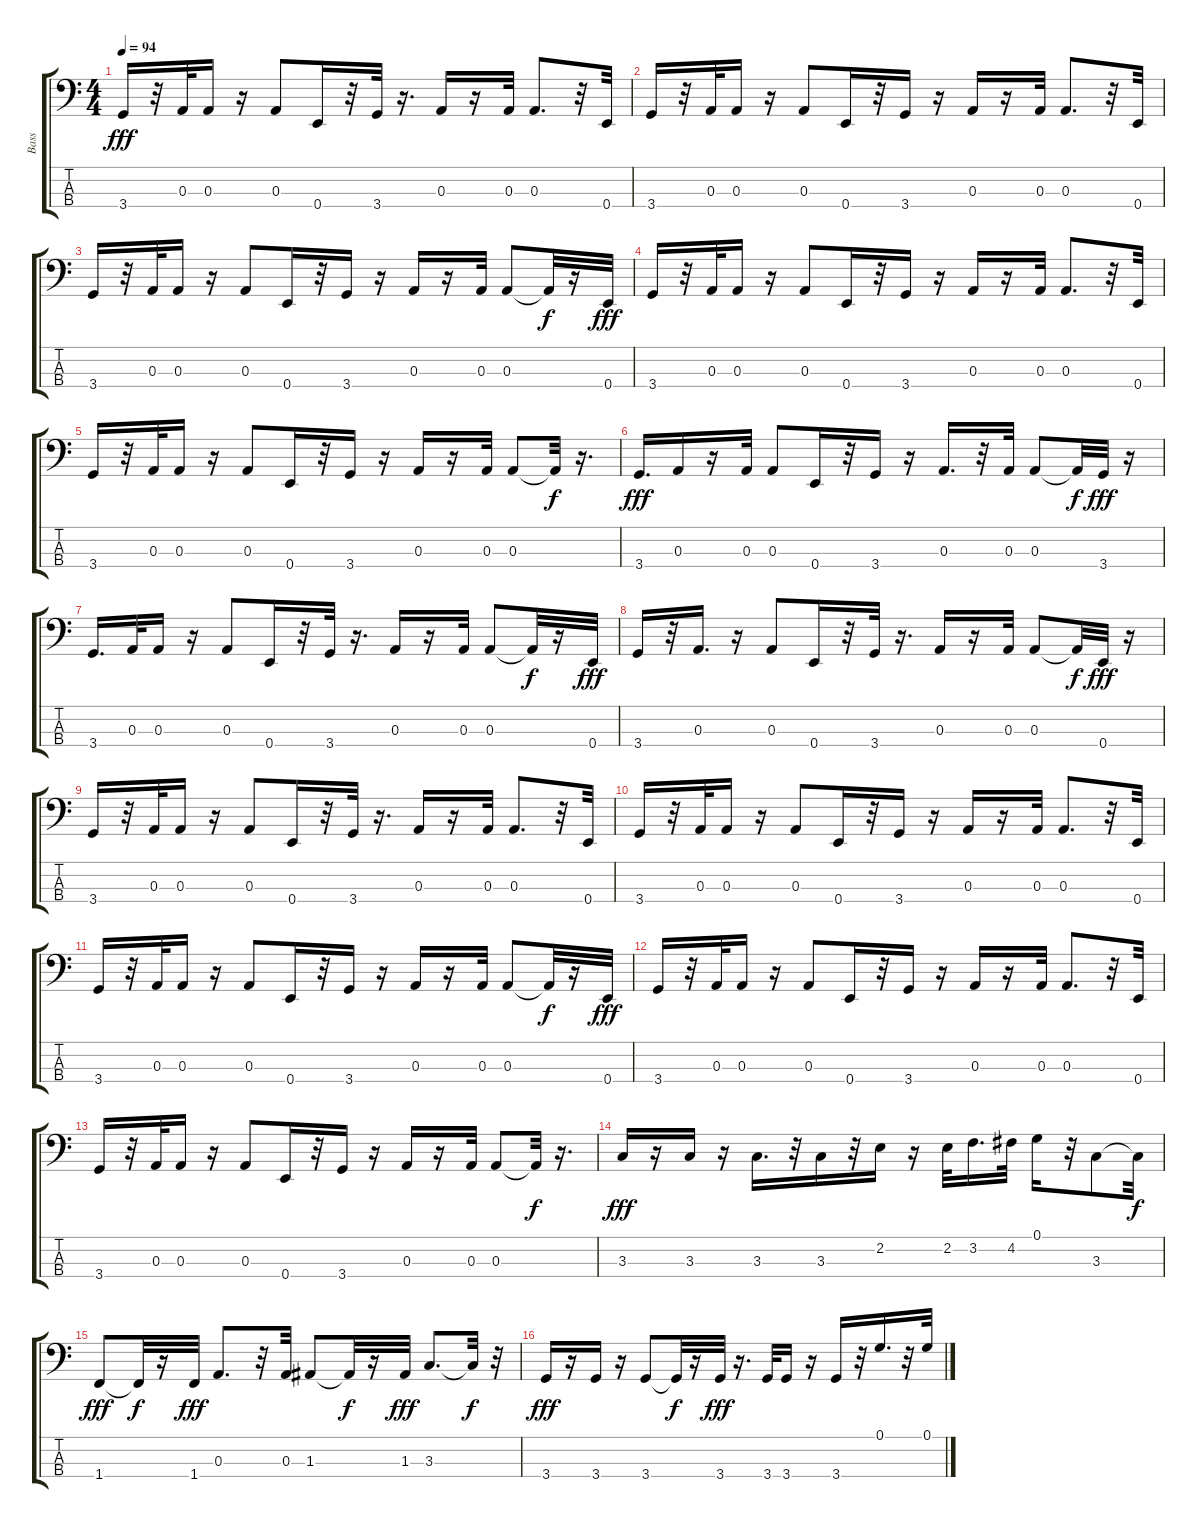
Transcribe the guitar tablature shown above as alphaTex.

\track ("Bass" "Bass") {instrument electricbassfinger}
\staff {score tabs}
\tuning (G2 D2 A1 E1) {hide}
\ts (4 4)
\tempo 94
\clef f4
\ks c
3.4.16{dy fff} r.32 0.3.32 0.3.16 r.16 0.3.8 0.4.16 r.32 3.4.32 r.16{d} 0.3.16 r.16 0.3.32 0.3.8{d} r.32 0.4.32 |
3.4.16 r.32 0.3.32 0.3.16 r.16 0.3.8 0.4.16 r.32 3.4.16 r.16 0.3.16 r.16 0.3.32 0.3.8{d} r.32 0.4.32 |
3.4.16 r.32 0.3.32 0.3.16 r.16 0.3.8 0.4.16 r.32 3.4.16 r.16 0.3.16 r.16 0.3.32 0.3.8 0.3{t}.32{dy f} r.16 0.4.32{dy fff} |
3.4.16 r.32 0.3.32 0.3.16 r.16 0.3.8 0.4.16 r.32 3.4.16 r.16 0.3.16 r.16 0.3.32 0.3.8{d} r.32 0.4.32 |
3.4.16 r.32 0.3.32 0.3.16 r.16 0.3.8 0.4.16 r.32 3.4.16 r.16 0.3.16 r.16 0.3.32 0.3.8 0.3{t}.32{dy f} r.16{d} |
3.4.16{d dy fff} 0.3.16 r.16 0.3.32 0.3.8 0.4.16 r.32 3.4.16 r.16 0.3.16{d} r.32 0.3.32 0.3.8 0.3{t}.32{dy f} 3.4.32{dy fff} r.16 |
3.4.16{d} 0.3.32 0.3.16 r.16 0.3.8 0.4.16 r.32 3.4.32 r.16{d} 0.3.16 r.16 0.3.32 0.3.8 0.3{t}.32{dy f} r.16 0.4.32{dy fff} |
3.4.16 r.32 0.3.16{d} r.16 0.3.8 0.4.16 r.32 3.4.32 r.16{d} 0.3.16 r.16 0.3.32 0.3.8 0.3{t}.32{dy f} 0.4.32{dy fff} r.16 |
3.4.16 r.32 0.3.32 0.3.16 r.16 0.3.8 0.4.16 r.32 3.4.32 r.16{d} 0.3.16 r.16 0.3.32 0.3.8{d} r.32 0.4.32 |
3.4.16 r.32 0.3.32 0.3.16 r.16 0.3.8 0.4.16 r.32 3.4.16 r.16 0.3.16 r.16 0.3.32 0.3.8{d} r.32 0.4.32 |
3.4.16 r.32 0.3.32 0.3.16 r.16 0.3.8 0.4.16 r.32 3.4.16 r.16 0.3.16 r.16 0.3.32 0.3.8 0.3{t}.32{dy f} r.16 0.4.32{dy fff} |
3.4.16 r.32 0.3.32 0.3.16 r.16 0.3.8 0.4.16 r.32 3.4.16 r.16 0.3.16 r.16 0.3.32 0.3.8{d} r.32 0.4.32 |
3.4.16 r.32 0.3.32 0.3.16 r.16 0.3.8 0.4.16 r.32 3.4.16 r.16 0.3.16 r.16 0.3.32 0.3.8 0.3{t}.32{dy f} r.16{d} |
3.3.16{dy fff} r.16 3.3.16 r.16 3.3.16{d} r.32 3.3.16 r.32 2.2.16 r.16 2.2.32 3.2.16{d} 4.2.32 0.1.16 r.32 3.3.8 3.3{t}.32{dy f} |
1.4.8{dy fff} 1.4{t}.32{dy f} r.16 1.4.32{dy fff} 0.3.8{d} r.32 0.3.32 1.3.8 1.3{t}.32{dy f} r.16 1.3.32{dy fff} 3.3.8{d} 3.3{t}.32{dy f} r.32 |
3.4.16{dy fff} r.16 3.4.16 r.16 3.4.8 3.4{t}.32{dy f} r.16 3.4.32{dy fff} r.16{d} 3.4.32 3.4.16 r.16 3.4.16 r.32 0.1.16{d} r.32 0.1.32
